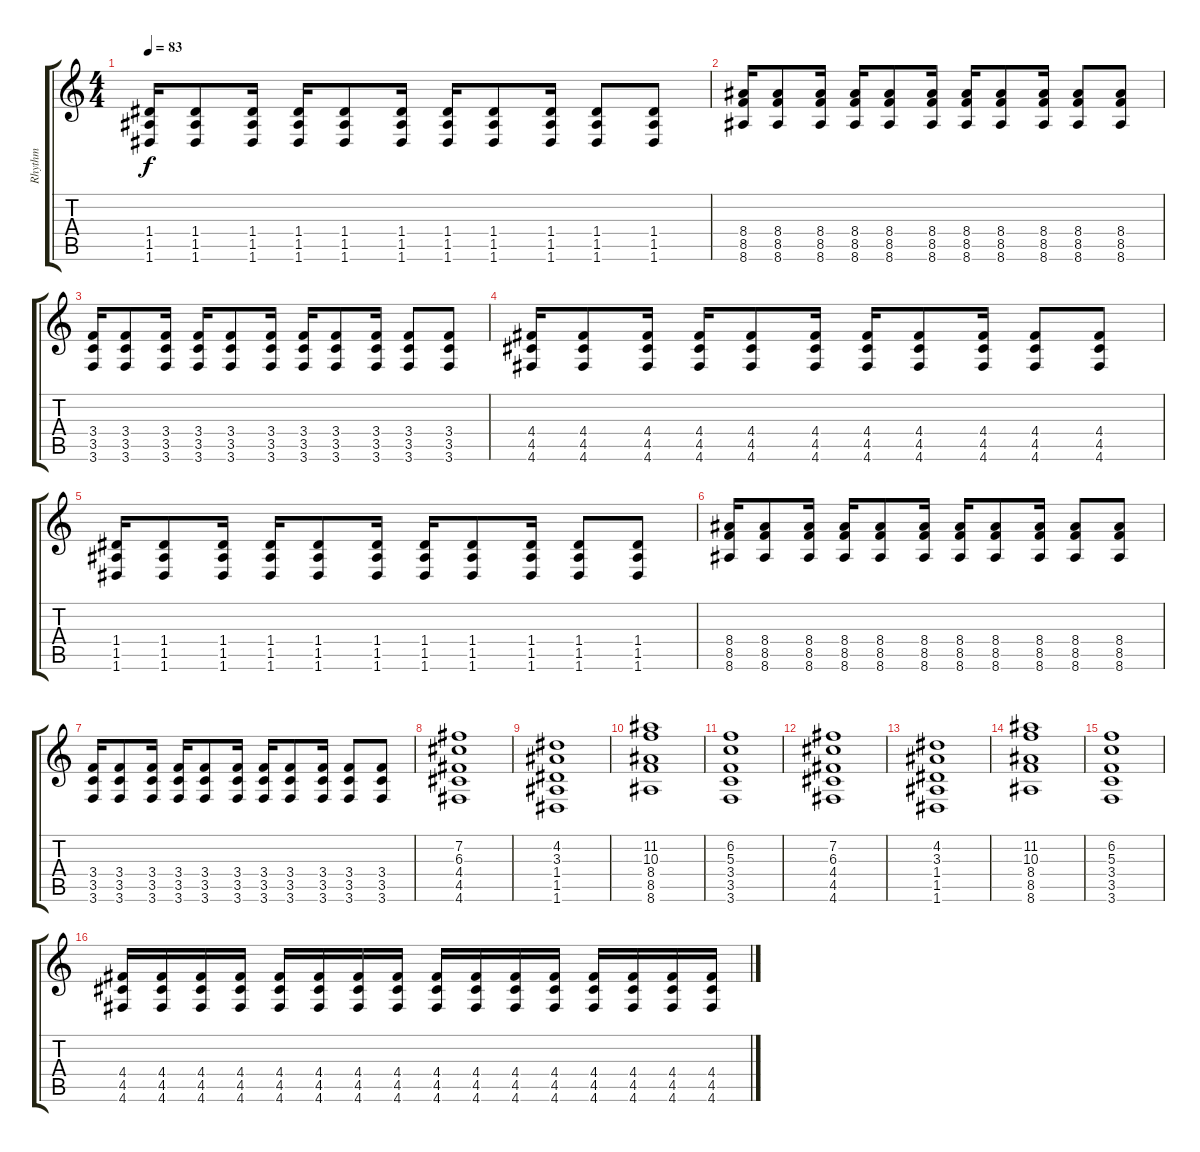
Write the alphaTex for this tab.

\track ("Rhythm" "Rhythm") {instrument distortionguitar}
\staff {score tabs}
\tuning (E4 B3 G3 D3 A2 D2) {hide}
\ts (4 4)
\tempo 83
\clef g2
\ks c
(1.4 1.5 1.6).16{dy f} (1.4 1.5 1.6).8 (1.4 1.5 1.6).16 (1.4 1.5 1.6).16 (1.4 1.5 1.6).8 (1.4 1.5 1.6).16 (1.4 1.5 1.6).16 (1.4 1.5 1.6).8 (1.4 1.5 1.6).16 (1.4 1.5 1.6).8 (1.4 1.5 1.6).8 |
(8.4 8.5 8.6).16 (8.4 8.5 8.6).8 (8.4 8.5 8.6).16 (8.4 8.5 8.6).16 (8.4 8.5 8.6).8 (8.4 8.5 8.6).16 (8.4 8.5 8.6).16 (8.4 8.5 8.6).8 (8.4 8.5 8.6).16 (8.4 8.5 8.6).8 (8.4 8.5 8.6).8 |
(3.4 3.5 3.6).16 (3.4 3.5 3.6).8 (3.4 3.5 3.6).16 (3.4 3.5 3.6).16 (3.4 3.5 3.6).8 (3.4 3.5 3.6).16 (3.4 3.5 3.6).16 (3.4 3.5 3.6).8 (3.4 3.5 3.6).16 (3.4 3.5 3.6).8 (3.4 3.5 3.6).8 |
(4.4 4.5 4.6).16 (4.4 4.5 4.6).8 (4.4 4.5 4.6).16 (4.4 4.5 4.6).16 (4.4 4.5 4.6).8 (4.4 4.5 4.6).16 (4.4 4.5 4.6).16 (4.4 4.5 4.6).8 (4.4 4.5 4.6).16 (4.4 4.5 4.6).8 (4.4 4.5 4.6).8 |
(1.4 1.5 1.6).16 (1.4 1.5 1.6).8 (1.4 1.5 1.6).16 (1.4 1.5 1.6).16 (1.4 1.5 1.6).8 (1.4 1.5 1.6).16 (1.4 1.5 1.6).16 (1.4 1.5 1.6).8 (1.4 1.5 1.6).16 (1.4 1.5 1.6).8 (1.4 1.5 1.6).8 |
(8.4 8.5 8.6).16 (8.4 8.5 8.6).8 (8.4 8.5 8.6).16 (8.4 8.5 8.6).16 (8.4 8.5 8.6).8 (8.4 8.5 8.6).16 (8.4 8.5 8.6).16 (8.4 8.5 8.6).8 (8.4 8.5 8.6).16 (8.4 8.5 8.6).8 (8.4 8.5 8.6).8 |
(3.4 3.5 3.6).16 (3.4 3.5 3.6).8 (3.4 3.5 3.6).16 (3.4 3.5 3.6).16 (3.4 3.5 3.6).8 (3.4 3.5 3.6).16 (3.4 3.5 3.6).16 (3.4 3.5 3.6).8 (3.4 3.5 3.6).16 (3.4 3.5 3.6).8 (3.4 3.5 3.6).8 |
(7.2 6.3 4.4 4.5 4.6).1{volume 8 instrument electricguitarjazz} |
(4.2 3.3 1.4 1.5 1.6).1 |
(11.2 10.3 8.4 8.5 8.6).1 |
(6.2 5.3 3.4 3.5 3.6).1 |
(7.2 6.3 4.4 4.5 4.6).1 |
(4.2 3.3 1.4 1.5 1.6).1 |
(11.2 10.3 8.4 8.5 8.6).1 |
(6.2 5.3 3.4 3.5 3.6).1 |
(4.4 4.5 4.6).16{volume 13 instrument distortionguitar} (4.4 4.5 4.6).16 (4.4 4.5 4.6).16 (4.4 4.5 4.6).16 (4.4 4.5 4.6).16 (4.4 4.5 4.6).16 (4.4 4.5 4.6).16 (4.4 4.5 4.6).16 (4.4 4.5 4.6).16 (4.4 4.5 4.6).16 (4.4 4.5 4.6).16 (4.4 4.5 4.6).16 (4.4 4.5 4.6).16 (4.4 4.5 4.6).16 (4.4 4.5 4.6).16 (4.4 4.5 4.6).16
